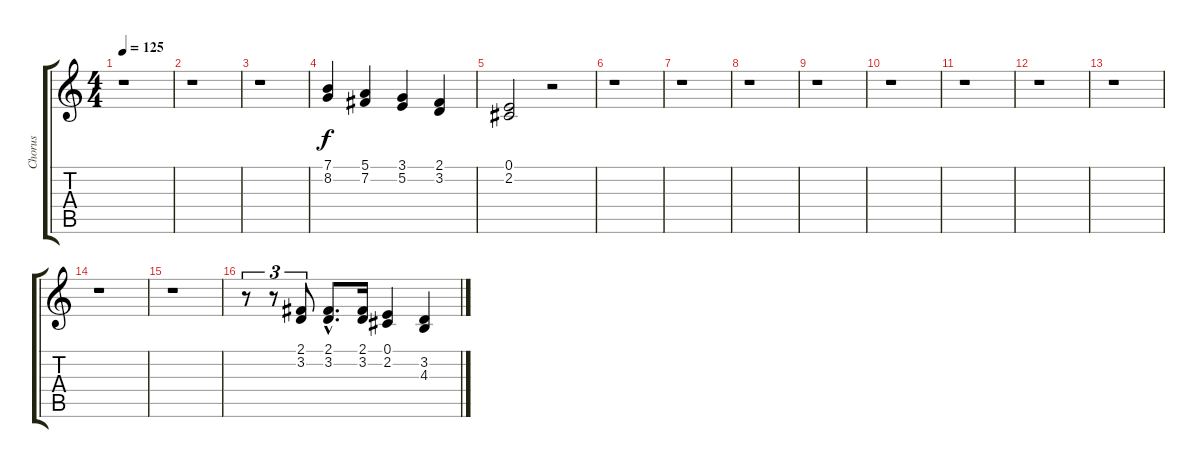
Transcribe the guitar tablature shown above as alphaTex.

\track ("Chorus" "Chorus") {instrument choiraahs}
\staff {score tabs}
\tuning (E4 B3 G3 D3 A2 E2) {hide}
\ts (4 4)
\tempo 125
\clef g2
\ks c
r.1{dy f} |
r.1 |
r.1 |
(7.1 8.2).4 (5.1 7.2).4 (3.1 5.2).4 (2.1 3.2).4 |
(0.1 2.2).2 r.2 |
r.1 |
r.1 |
r.1 |
r.1 |
r.1 |
r.1 |
r.1 |
r.1 |
r.1 |
r.1 |
r.8{tu (3 2)} r.8{tu (3 2)} (2.1 3.2).8{tu (3 2)} (2.1{hac} 3.2{hac}).8{d} (2.1 3.2).16 (0.1 2.2).4 (3.2 4.3).4
